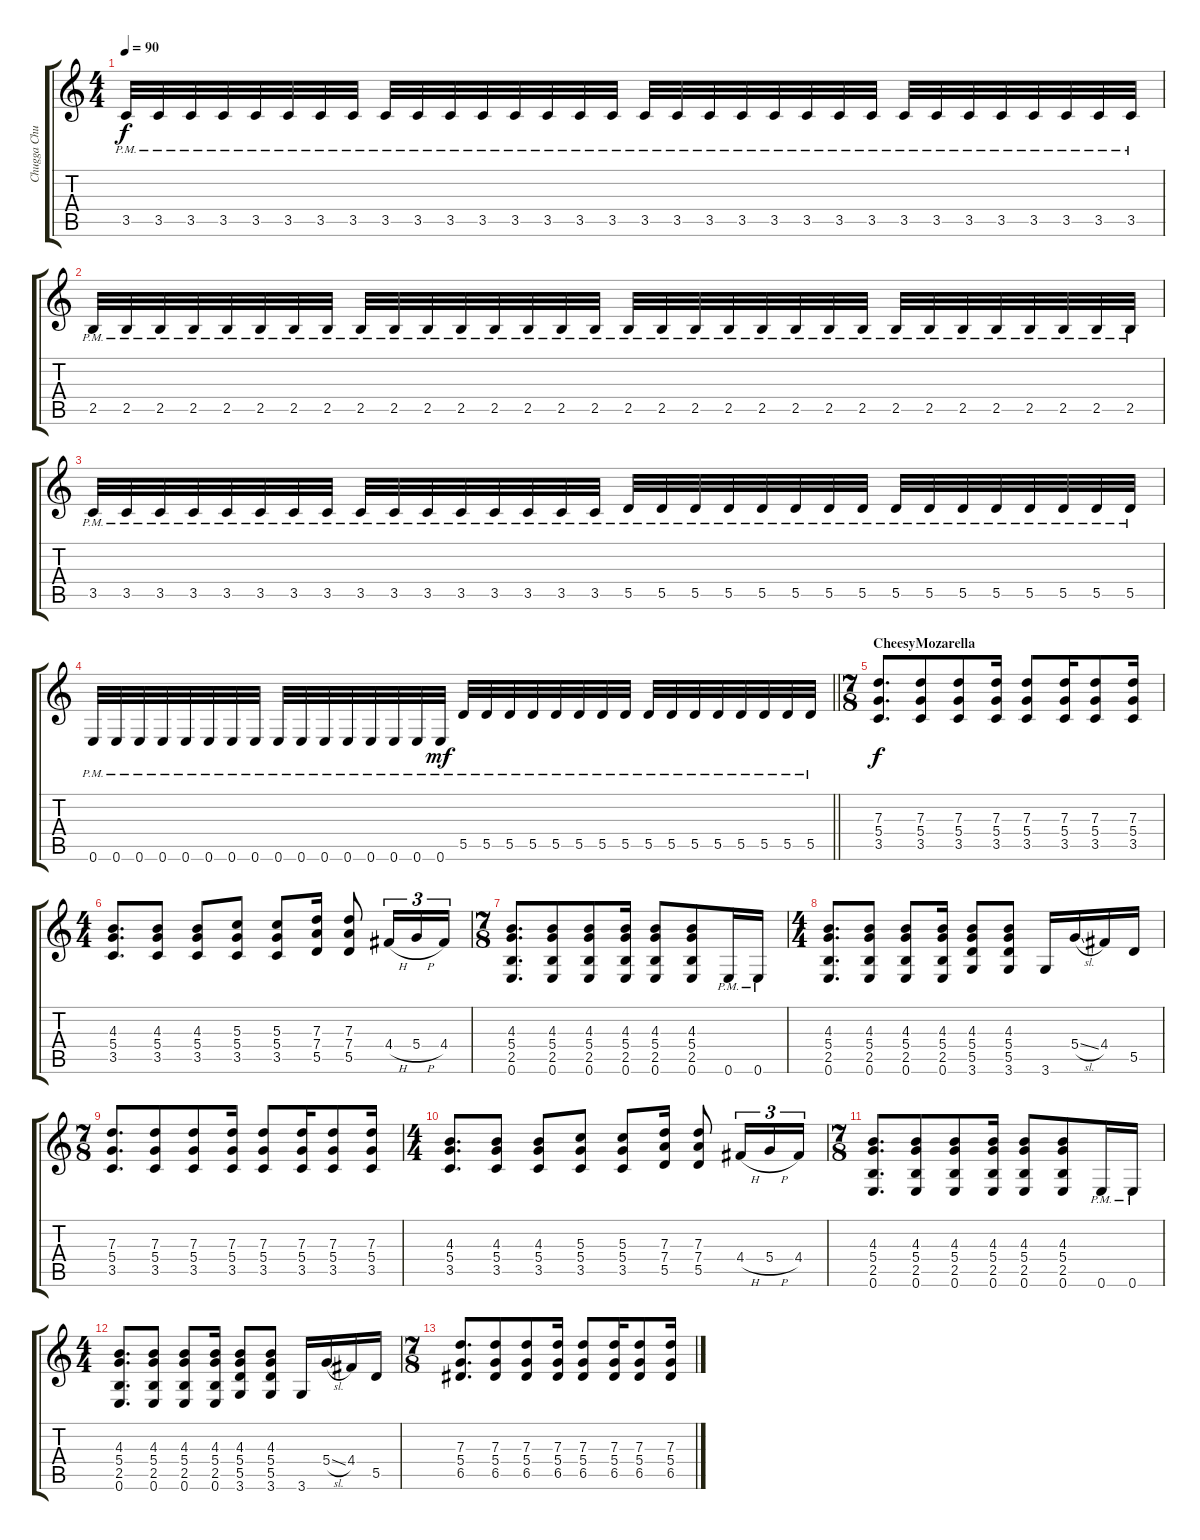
\track ("Chugga Chugga #2" "Chugga Chu") {instrument distortionguitar}
\staff {score tabs}
\tuning (E4 B3 G3 D3 A2 E2) {hide}
\ts (4 4)
\tempo 90
\clef g2
\ks c
3.5{pm}.32{dy f} 3.5{pm}.32 3.5{pm}.32 3.5{pm}.32 3.5{pm}.32 3.5{pm}.32 3.5{pm}.32 3.5{pm}.32 3.5{pm}.32 3.5{pm}.32 3.5{pm}.32 3.5{pm}.32 3.5{pm}.32 3.5{pm}.32 3.5{pm}.32 3.5{pm}.32 3.5{pm}.32 3.5{pm}.32 3.5{pm}.32 3.5{pm}.32 3.5{pm}.32 3.5{pm}.32 3.5{pm}.32 3.5{pm}.32 3.5{pm}.32 3.5{pm}.32 3.5{pm}.32 3.5{pm}.32 3.5{pm}.32 3.5{pm}.32 3.5{pm}.32 3.5{pm}.32 |
2.5{pm}.32 2.5{pm}.32 2.5{pm}.32 2.5{pm}.32 2.5{pm}.32 2.5{pm}.32 2.5{pm}.32 2.5{pm}.32 2.5{pm}.32 2.5{pm}.32 2.5{pm}.32 2.5{pm}.32 2.5{pm}.32 2.5{pm}.32 2.5{pm}.32 2.5{pm}.32 2.5{pm}.32 2.5{pm}.32 2.5{pm}.32 2.5{pm}.32 2.5{pm}.32 2.5{pm}.32 2.5{pm}.32 2.5{pm}.32 2.5{pm}.32 2.5{pm}.32 2.5{pm}.32 2.5{pm}.32 2.5{pm}.32 2.5{pm}.32 2.5{pm}.32 2.5{pm}.32 |
3.5{pm}.32 3.5{pm}.32 3.5{pm}.32 3.5{pm}.32 3.5{pm}.32 3.5{pm}.32 3.5{pm}.32 3.5{pm}.32 3.5{pm}.32 3.5{pm}.32 3.5{pm}.32 3.5{pm}.32 3.5{pm}.32 3.5{pm}.32 3.5{pm}.32 3.5{pm}.32 5.5{pm}.32 5.5{pm}.32 5.5{pm}.32 5.5{pm}.32 5.5{pm}.32 5.5{pm}.32 5.5{pm}.32 5.5{pm}.32 5.5{pm}.32 5.5{pm}.32 5.5{pm}.32 5.5{pm}.32 5.5{pm}.32 5.5{pm}.32 5.5{pm}.32 5.5{pm}.32 |
\barLineRight lightlight
0.6{pm}.32 0.6{pm}.32 0.6{pm}.32 0.6{pm}.32 0.6{pm}.32 0.6{pm}.32 0.6{pm}.32 0.6{pm}.32 0.6{pm}.32 0.6{pm}.32 0.6{pm}.32 0.6{pm}.32 0.6{pm}.32 0.6{pm}.32 0.6{pm}.32 0.6{pm}.32{dy mf} 5.5{pm}.32 5.5{pm}.32 5.5{pm}.32 5.5{pm}.32 5.5{pm}.32 5.5{pm}.32 5.5{pm}.32 5.5{pm}.32 5.5{pm}.32 5.5{pm}.32 5.5{pm}.32 5.5{pm}.32 5.5{pm}.32 5.5{pm}.32 5.5{pm}.32 5.5{pm}.32 |
\ts (7 8)
\section ("" "CheesyMozarella")
(7.3 5.4 3.5).8{d dy f} (7.3 5.4 3.5).8 (7.3 5.4 3.5).8 (7.3 5.4 3.5).16 (7.3 5.4 3.5).8 (7.3 5.4 3.5).16 (7.3 5.4 3.5).8 (7.3 5.4 3.5).16 |
\ts (4 4)
(4.3 5.4 3.5).8{d} (4.3 5.4 3.5).8 (4.3 5.4 3.5).8 (5.3 5.4 3.5).8 (5.3 5.4 3.5).8 (7.3 7.4 5.5).16 (7.3 7.4 5.5).8 4.4{h}.16{tu (3 2)} 5.4{h}.16{tu (3 2)} 4.4.16{tu (3 2)} |
\ts (7 8)
(4.3 5.4 2.5 0.6).8{d} (4.3 5.4 2.5 0.6).8 (4.3 5.4 2.5 0.6).8 (4.3 5.4 2.5 0.6).16 (4.3 5.4 2.5 0.6).8 (4.3 5.4 2.5 0.6).8 0.6{pm}.16 0.6{pm}.16 |
\ts (4 4)
(4.3 5.4 2.5 0.6).8{d} (4.3 5.4 2.5 0.6).8 (4.3 5.4 2.5 0.6).8 (4.3 5.4 2.5 0.6).16 (4.3 5.4 5.5 3.6).8 (4.3 5.4 5.5 3.6).8 3.6.16 5.4{sl}.16 4.4.16 5.5.16 |
\ts (7 8)
(7.3 5.4 3.5).8{d} (7.3 5.4 3.5).8 (7.3 5.4 3.5).8 (7.3 5.4 3.5).16 (7.3 5.4 3.5).8 (7.3 5.4 3.5).16 (7.3 5.4 3.5).8 (7.3 5.4 3.5).16 |
\ts (4 4)
(4.3 5.4 3.5).8{d} (4.3 5.4 3.5).8 (4.3 5.4 3.5).8 (5.3 5.4 3.5).8 (5.3 5.4 3.5).8 (7.3 7.4 5.5).16 (7.3 7.4 5.5).8 4.4{h}.16{tu (3 2)} 5.4{h}.16{tu (3 2)} 4.4.16{tu (3 2)} |
\ts (7 8)
(4.3 5.4 2.5 0.6).8{d} (4.3 5.4 2.5 0.6).8 (4.3 5.4 2.5 0.6).8 (4.3 5.4 2.5 0.6).16 (4.3 5.4 2.5 0.6).8 (4.3 5.4 2.5 0.6).8 0.6{pm}.16 0.6{pm}.16 |
\ts (4 4)
(4.3 5.4 2.5 0.6).8{d} (4.3 5.4 2.5 0.6).8 (4.3 5.4 2.5 0.6).8 (4.3 5.4 2.5 0.6).16 (4.3 5.4 5.5 3.6).8 (4.3 5.4 5.5 3.6).8 3.6.16 5.4{sl}.16 4.4.16 5.5.16 |
\ts (7 8)
(7.3 5.4 6.5).8{d} (7.3 5.4 6.5).8 (7.3 5.4 6.5).8 (7.3 5.4 6.5).16 (7.3 5.4 6.5).8 (7.3 5.4 6.5).16 (7.3 5.4 6.5).8 (7.3 5.4 6.5).16
